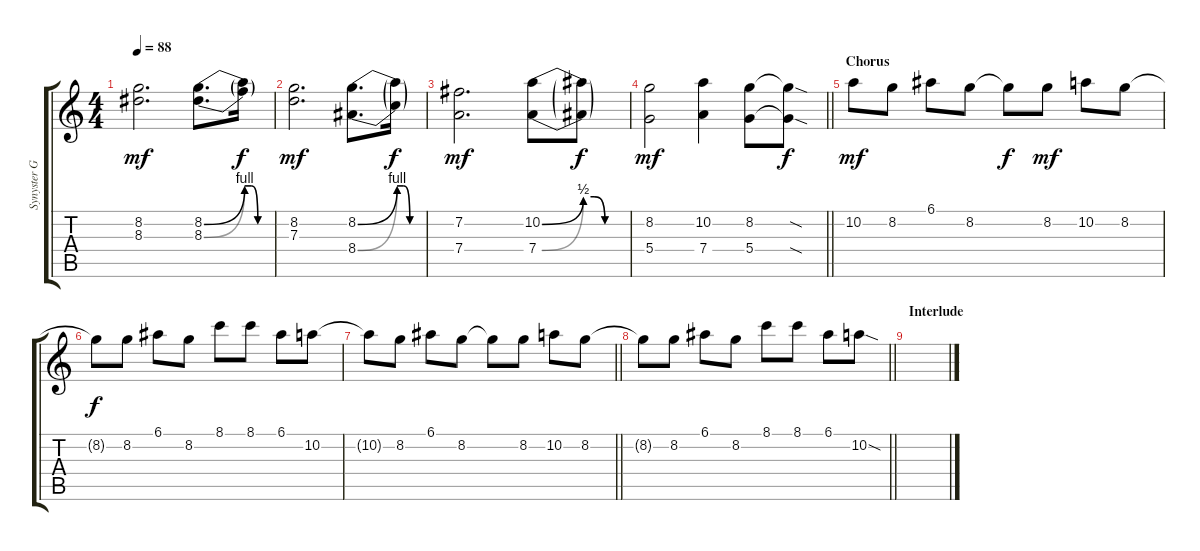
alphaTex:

\track ("Synyster Gates (Lead)" "Synyster G") {instrument distortionguitar}
\staff {score tabs}
\tuning (E4 B3 G3 D3 A2 D2) {hide}
\ts (4 4)
\tempo 88
\clef g2
\ks c
(8.2 8.3).2{d dy mf} (8.2{be (bend 0 0 60 4)} 8.3{be (bend 0 0 60 4)}).8{d} (8.2{be (custom 0 4 15 4 30 0 60 0) t} 8.3{be (custom 0 4 15 4 30 0 60 0) t}).16{dy f} |
(8.2 7.3).2{d dy mf} (8.2{be (bend 0 0 60 4)} 8.4{be (bend 0 0 60 4)}).8{d} (8.2{be (custom 0 4 15 4 30 0 60 0) t} 8.4{be (custom 0 4 15 4 30 0 60 0) t}).16{dy f} |
(7.2 7.4).2{d dy mf} (10.2{be (bend 0 0 60 2)} 7.4{be (bend 0 0 60 2)}).8 (10.2{be (custom 0 2 15 2 30 0 60 0) t} 7.4{be (custom 0 2 15 2 30 0 60 0) t}).8{dy f} |
\barLineRight lightlight
(8.2 5.4).2{dy mf} (10.2 7.4).4 (8.2 5.4).8 (8.2{sod t} 5.4{sod t}).8{dy f} |
\section ("" "Chorus")
10.2.8{dy mf} 8.2.8 6.1.8 8.2.8 8.2{t}.8{dy f} 8.2.8{dy mf} 10.2.8 8.2.8 |
8.2{t}.8{dy f} 8.2.8 6.1.8 8.2.8 8.1.8 8.1.8 6.1.8 10.2.8 |
\barLineRight lightlight
10.2{t}.8 8.2.8 6.1.8 8.2.8 8.2{t}.8 8.2.8 10.2.8 8.2.8 |
\barLineRight lightlight
8.2{t}.8 8.2.8 6.1.8 8.2.8 8.1.8 8.1.8 6.1.8 10.2{sod}.8 |
\section ("" "Interlude")
